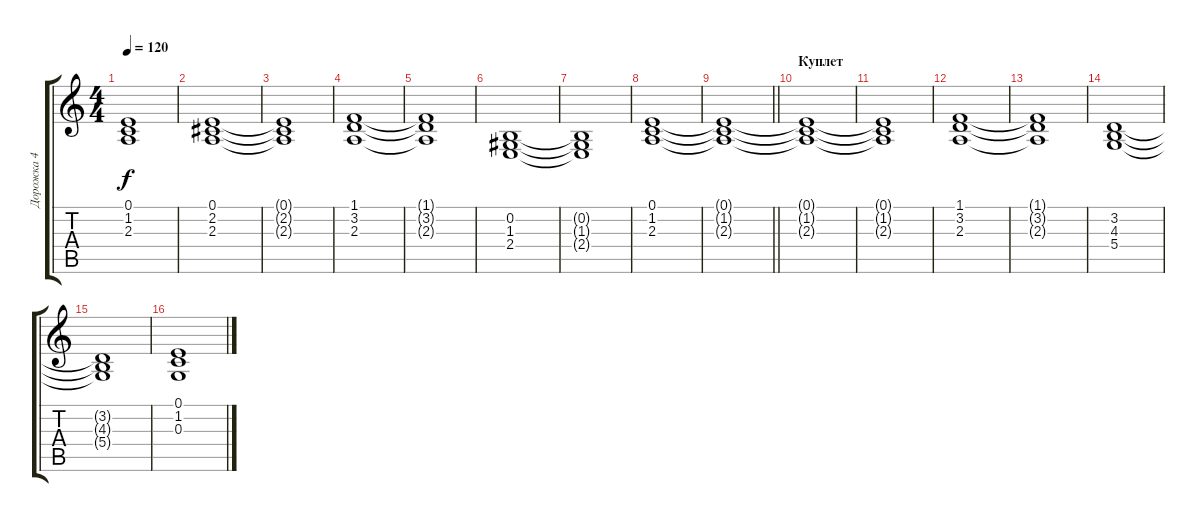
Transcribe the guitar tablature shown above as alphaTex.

\track ("Дорожка 4" "Дорожка 4") {instrument stringensemble1}
\staff {score tabs}
\tuning (E4 B3 G3 D3 A2 E2) {hide}
\ts (4 4)
\tempo 120
\clef g2
\ks c
(0.1{t} 1.2{t} 2.3{t}).1{dy f} |
(0.1 2.2 2.3).1 |
(0.1{t} 2.2{t} 2.3{t}).1 |
(1.1 3.2 2.3).1 |
(1.1{t} 3.2{t} 2.3{t}).1 |
(0.2 1.3 2.4).1 |
(0.2{t} 1.3{t} 2.4{t}).1 |
(0.1 1.2 2.3).1 |
\barLineRight lightlight
(0.1{t} 1.2{t} 2.3{t}).1 |
\section ("" "Куплет")
(0.1{t} 1.2{t} 2.3{t}).1 |
(0.1{t} 1.2{t} 2.3{t}).1 |
(1.1 3.2 2.3).1 |
(1.1{t} 3.2{t} 2.3{t}).1 |
(3.2 4.3 5.4).1 |
(3.2{t} 4.3{t} 5.4{t}).1 |
(0.1 1.2 0.3).1
